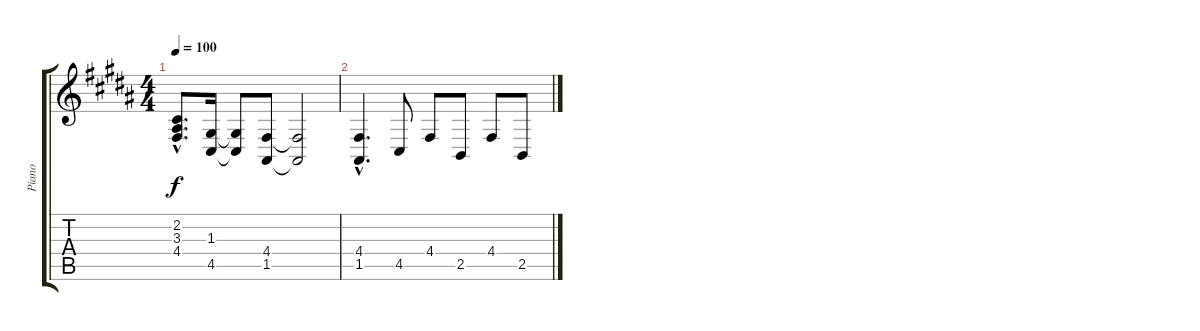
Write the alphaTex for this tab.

\track ("Piano" "Piano") {instrument acousticgrandpiano}
\staff {score tabs}
\tuning (E4 B3 G3 D3 A2 E2) {hide}
\ts (4 4)
\tempo 100
\clef g2
\ks b
(2.2{hac} 3.3{hac} 4.4{hac}).8{d dy f} (1.3 4.5).16 (1.3{t} 4.5{t}).8 (4.4 1.5).8 (4.4{t} 1.5{t}).2 |
(4.4{hac} 1.5{hac}).4{d} 4.5.8 4.4.8 2.5.8 4.4.8 2.5.8
